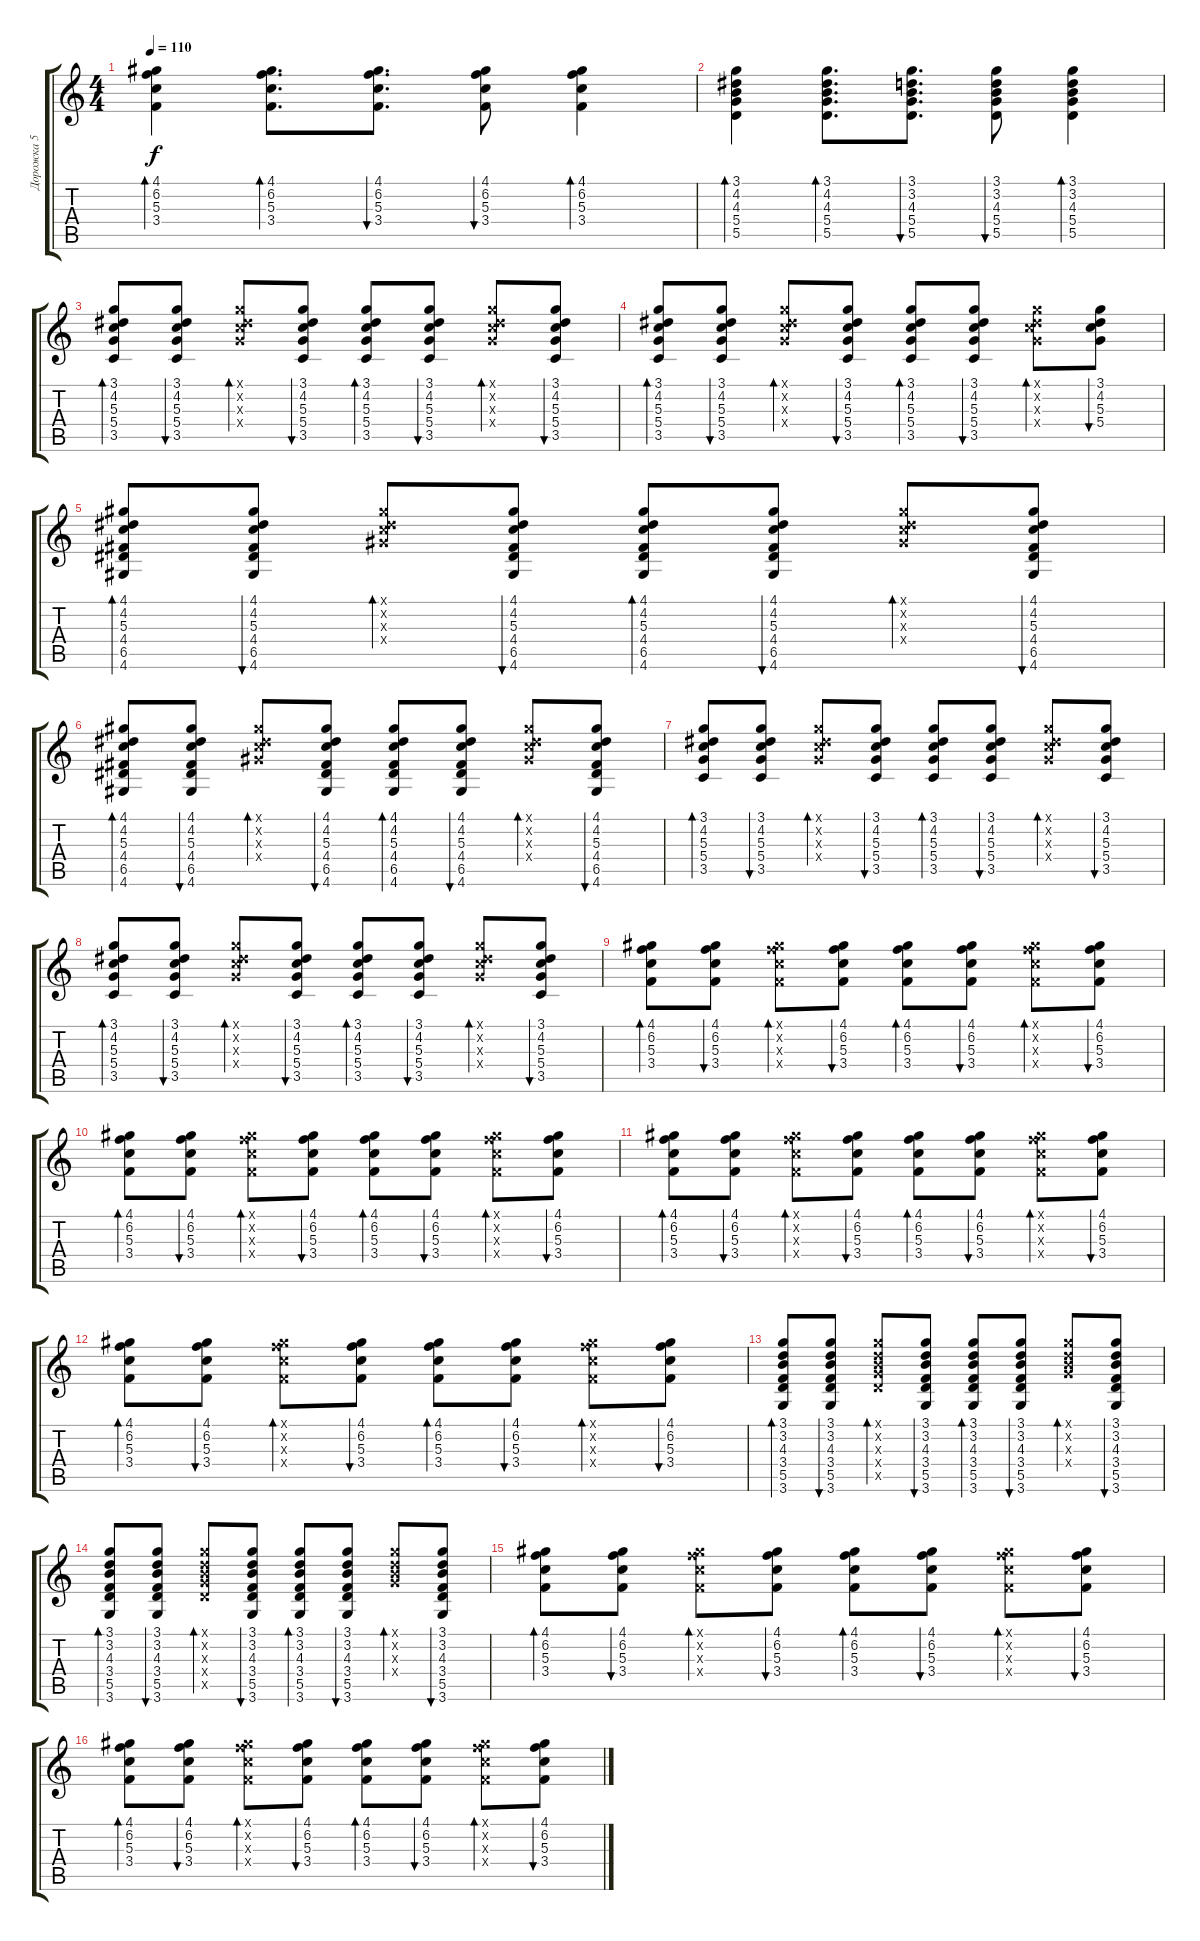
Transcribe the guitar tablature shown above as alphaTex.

\track ("Дорожка 5" "Дорожка 5") {instrument acousticguitarsteel}
\staff {score tabs}
\tuning (E4 B3 G3 D3 A2 E2) {hide}
\ts (4 4)
\tempo 110
\clef g2
\ks c
(4.1 6.2 5.3 3.4).4{bd 60 dy f} (4.1 6.2 5.3 3.4).8{d bd 60} (4.1 6.2 5.3 3.4).8{d bu 60} (4.1 6.2 5.3 3.4).8{bu 60} (4.1 6.2 5.3 3.4).4{bd 60} |
(3.1 4.2 4.3 5.4 5.5).4{bd 60} (3.1 4.2 4.3 5.4 5.5).8{d bd 60} (3.1 3.2 4.3 5.4 5.5).8{d bu 60} (3.1 3.2 4.3 5.4 5.5).8{bu 60} (3.1 3.2 4.3 5.4 5.5).4{bd 60} |
(3.1 4.2 5.3 5.4 3.5).8{bd 60 balance 0 instrument acousticguitarsteel} (3.1 4.2 5.3 5.4 3.5).8{bu 60} (3.1{x} 4.2{x} 5.3{x} 5.4{x}).8{bd 60} (3.1 4.2 5.3 5.4 3.5).8{bu 60} (3.1 4.2 5.3 5.4 3.5).8{bd 60} (3.1 4.2 5.3 5.4 3.5).8{bu 60} (3.1{x} 4.2{x} 5.3{x} 5.4{x}).8{bd 60} (3.1 4.2 5.3 5.4 3.5).8{bu 60} |
(3.1 4.2 5.3 5.4 3.5).8{bd 60} (3.1 4.2 5.3 5.4 3.5).8{bu 60} (3.1{x} 4.2{x} 5.3{x} 5.4{x}).8{bd 60} (3.1 4.2 5.3 5.4 3.5).8{bu 60} (3.1 4.2 5.3 5.4 3.5).8{bd 60} (3.1 4.2 5.3 5.4 3.5).8{bu 60} (3.1{x} 4.2{x} 5.3{x} 5.4{x}).8{bd 60} (3.1 4.2 5.3 5.4).8{bu 60} |
(4.1 4.2 5.3 4.4 6.5 4.6).8{bd 60} (4.1 4.2 5.3 4.4 6.5 4.6).8{bu 60} (4.1{x} 4.2{x} 5.3{x} 6.4{x}).8{bd 60} (4.1 4.2 5.3 4.4 6.5 4.6).8{bu 60} (4.1 4.2 5.3 4.4 6.5 4.6).8{bd 60} (4.1 4.2 5.3 4.4 6.5 4.6).8{bu 60} (4.1{x} 4.2{x} 5.3{x} 6.4{x}).8{bd 60} (4.1 4.2 5.3 4.4 6.5 4.6).8{bu 60} |
(4.1 4.2 5.3 4.4 6.5 4.6).8{bd 60} (4.1 4.2 5.3 4.4 6.5 4.6).8{bu 60} (4.1{x} 4.2{x} 5.3{x} 6.4{x}).8{bd 60} (4.1 4.2 5.3 4.4 6.5 4.6).8{bu 60} (4.1 4.2 5.3 4.4 6.5 4.6).8{bd 60} (4.1 4.2 5.3 4.4 6.5 4.6).8{bu 60} (4.1{x} 4.2{x} 5.3{x} 6.4{x}).8{bd 60} (4.1 4.2 5.3 4.4 6.5 4.6).8{bu 60} |
(3.1 4.2 5.3 5.4 3.5).8{bd 60} (3.1 4.2 5.3 5.4 3.5).8{bu 60} (3.1{x} 4.2{x} 5.3{x} 5.4{x}).8{bd 60} (3.1 4.2 5.3 5.4 3.5).8{bu 60} (3.1 4.2 5.3 5.4 3.5).8{bd 60} (3.1 4.2 5.3 5.4 3.5).8{bu 60} (3.1{x} 4.2{x} 5.3{x} 5.4{x}).8{bd 60} (3.1 4.2 5.3 5.4 3.5).8{bu 60} |
(3.1 4.2 5.3 5.4 3.5).8{bd 60} (3.1 4.2 5.3 5.4 3.5).8{bu 60} (3.1{x} 4.2{x} 5.3{x} 5.4{x}).8{bd 60} (3.1 4.2 5.3 5.4 3.5).8{bu 60} (3.1 4.2 5.3 5.4 3.5).8{bd 60} (3.1 4.2 5.3 5.4 3.5).8{bu 60} (3.1{x} 4.2{x} 5.3{x} 5.4{x}).8{bd 60} (3.1 4.2 5.3 5.4 3.5).8{bu 60} |
(4.1 6.2 5.3 3.4).8{bd 60} (4.1 6.2 5.3 3.4).8{bu 60} (4.1{x} 6.2{x} 5.3{x} 3.4{x}).8{bd 60} (4.1 6.2 5.3 3.4).8{bu 60} (4.1 6.2 5.3 3.4).8{bd 60} (4.1 6.2 5.3 3.4).8{bu 60} (4.1{x} 6.2{x} 5.3{x} 3.4{x}).8{bd 60} (4.1 6.2 5.3 3.4).8{bu 60} |
(4.1 6.2 5.3 3.4).8{bd 60} (4.1 6.2 5.3 3.4).8{bu 60} (4.1{x} 6.2{x} 5.3{x} 3.4{x}).8{bd 60} (4.1 6.2 5.3 3.4).8{bu 60} (4.1 6.2 5.3 3.4).8{bd 60} (4.1 6.2 5.3 3.4).8{bu 60} (4.1{x} 6.2{x} 5.3{x} 3.4{x}).8{bd 60} (4.1 6.2 5.3 3.4).8{bu 60} |
(4.1 6.2 5.3 3.4).8{bd 60} (4.1 6.2 5.3 3.4).8{bu 60} (4.1{x} 6.2{x} 5.3{x} 3.4{x}).8{bd 60} (4.1 6.2 5.3 3.4).8{bu 60} (4.1 6.2 5.3 3.4).8{bd 60} (4.1 6.2 5.3 3.4).8{bu 60} (4.1{x} 6.2{x} 5.3{x} 3.4{x}).8{bd 60} (4.1 6.2 5.3 3.4).8{bu 60} |
(4.1 6.2 5.3 3.4).8{bd 60} (4.1 6.2 5.3 3.4).8{bu 60} (4.1{x} 6.2{x} 5.3{x} 3.4{x}).8{bd 60} (4.1 6.2 5.3 3.4).8{bu 60} (4.1 6.2 5.3 3.4).8{bd 60} (4.1 6.2 5.3 3.4).8{bu 60} (4.1{x} 6.2{x} 5.3{x} 3.4{x}).8{bd 60} (4.1 6.2 5.3 3.4).8{bu 60} |
(3.1 3.2 4.3 3.4 5.5 3.6).8{bd 60} (3.1 3.2 4.3 3.4 5.5 3.6).8{bu 60} (3.1{x} 3.2{x} 4.3{x} 5.4{x} 5.5{x}).8{bd 60} (3.1 3.2 4.3 3.4 5.5 3.6).8{bu 60} (3.1 3.2 4.3 3.4 5.5 3.6).8{bd 60} (3.1 3.2 4.3 3.4 5.5 3.6).8{bu 60} (3.1{x} 3.2{x} 4.3{x} 5.4{x}).8{bd 60} (3.1 3.2 4.3 3.4 5.5 3.6).8{bu 60} |
(3.1 3.2 4.3 3.4 5.5 3.6).8{bd 60} (3.1 3.2 4.3 3.4 5.5 3.6).8{bu 60} (3.1{x} 3.2{x} 4.3{x} 5.4{x} 5.5{x}).8{bd 60} (3.1 3.2 4.3 3.4 5.5 3.6).8{bu 60} (3.1 3.2 4.3 3.4 5.5 3.6).8{bd 60} (3.1 3.2 4.3 3.4 5.5 3.6).8{bu 60} (3.1{x} 3.2{x} 4.3{x} 5.4{x}).8{bd 60} (3.1 3.2 4.3 3.4 5.5 3.6).8{bu 60} |
(4.1 6.2 5.3 3.4).8{bd 60} (4.1 6.2 5.3 3.4).8{bu 60} (4.1{x} 6.2{x} 5.3{x} 3.4{x}).8{bd 60} (4.1 6.2 5.3 3.4).8{bu 60} (4.1 6.2 5.3 3.4).8{bd 60} (4.1 6.2 5.3 3.4).8{bu 60} (4.1{x} 6.2{x} 5.3{x} 3.4{x}).8{bd 60} (4.1 6.2 5.3 3.4).8{bu 60} |
(4.1 6.2 5.3 3.4).8{bd 60} (4.1 6.2 5.3 3.4).8{bu 60} (4.1{x} 6.2{x} 5.3{x} 3.4{x}).8{bd 60} (4.1 6.2 5.3 3.4).8{bu 60} (4.1 6.2 5.3 3.4).8{bd 60} (4.1 6.2 5.3 3.4).8{bu 60} (4.1{x} 6.2{x} 5.3{x} 3.4{x}).8{bd 60} (4.1 6.2 5.3 3.4).8{bu 60}
